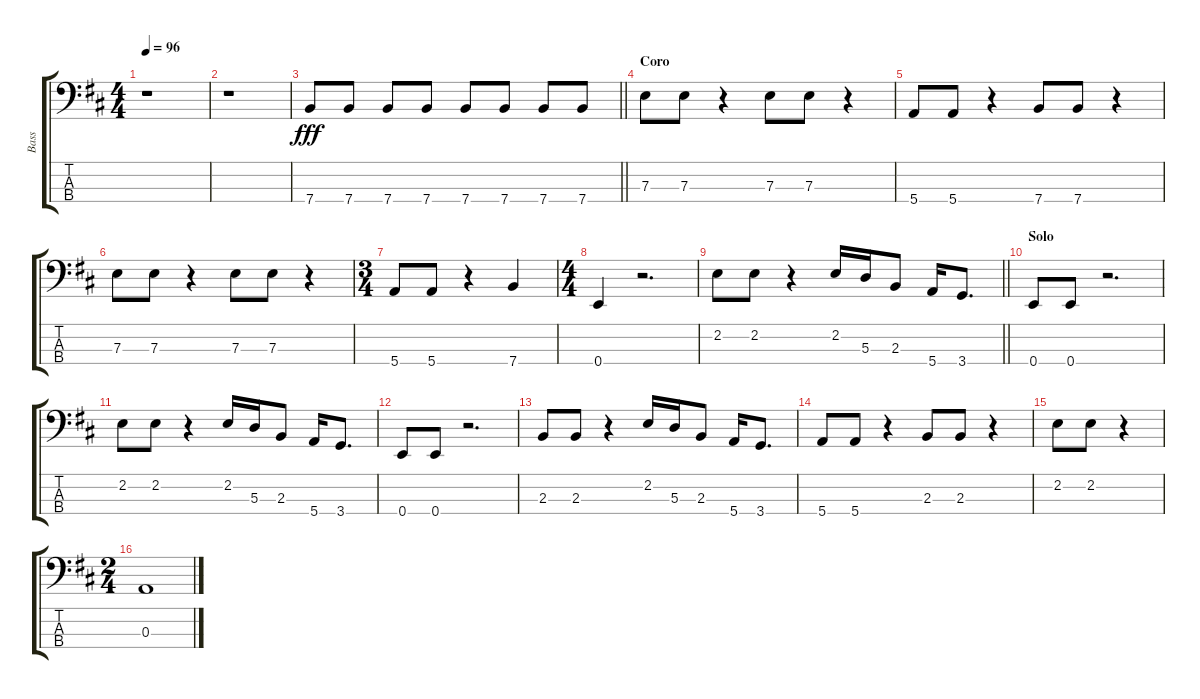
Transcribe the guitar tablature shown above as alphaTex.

\track ("Bass" "Bass") {instrument electricbasspick}
\staff {score tabs}
\tuning (G2 D2 A1 E1) {hide}
\ts (4 4)
\tempo 96
\clef f4
\ks d
r.1{dy fff} |
r.1 |
\barLineRight lightlight
7.4.8 7.4.8 7.4.8 7.4.8 7.4.8 7.4.8 7.4.8 7.4.8 |
\section ("" "Coro")
7.3.8 7.3.8 r.4 7.3.8 7.3.8 r.4 |
5.4.8 5.4.8 r.4 7.4.8 7.4.8 r.4 |
7.3.8 7.3.8 r.4 7.3.8 7.3.8 r.4 |
\ts (3 4)
5.4.8 5.4.8 r.4 7.4.4 |
\ts (4 4)
0.4.4 r.2{d} |
\barLineRight lightlight
2.2.8 2.2.8 r.4 2.2.16 5.3.16 2.3.8 5.4.16 3.4.8{d} |
\section ("" "Solo")
0.4.8 0.4.8 r.2{d} |
2.2.8 2.2.8 r.4 2.2.16 5.3.16 2.3.8 5.4.16 3.4.8{d} |
0.4.8 0.4.8 r.2{d} |
2.3.8 2.3.8 r.4 2.2.16 5.3.16 2.3.8 5.4.16 3.4.8{d} |
5.4.8 5.4.8 r.4 2.3.8 2.3.8 r.4 |
2.2.8 2.2.8 r.4 |
\ts (2 4)
0.3.1
